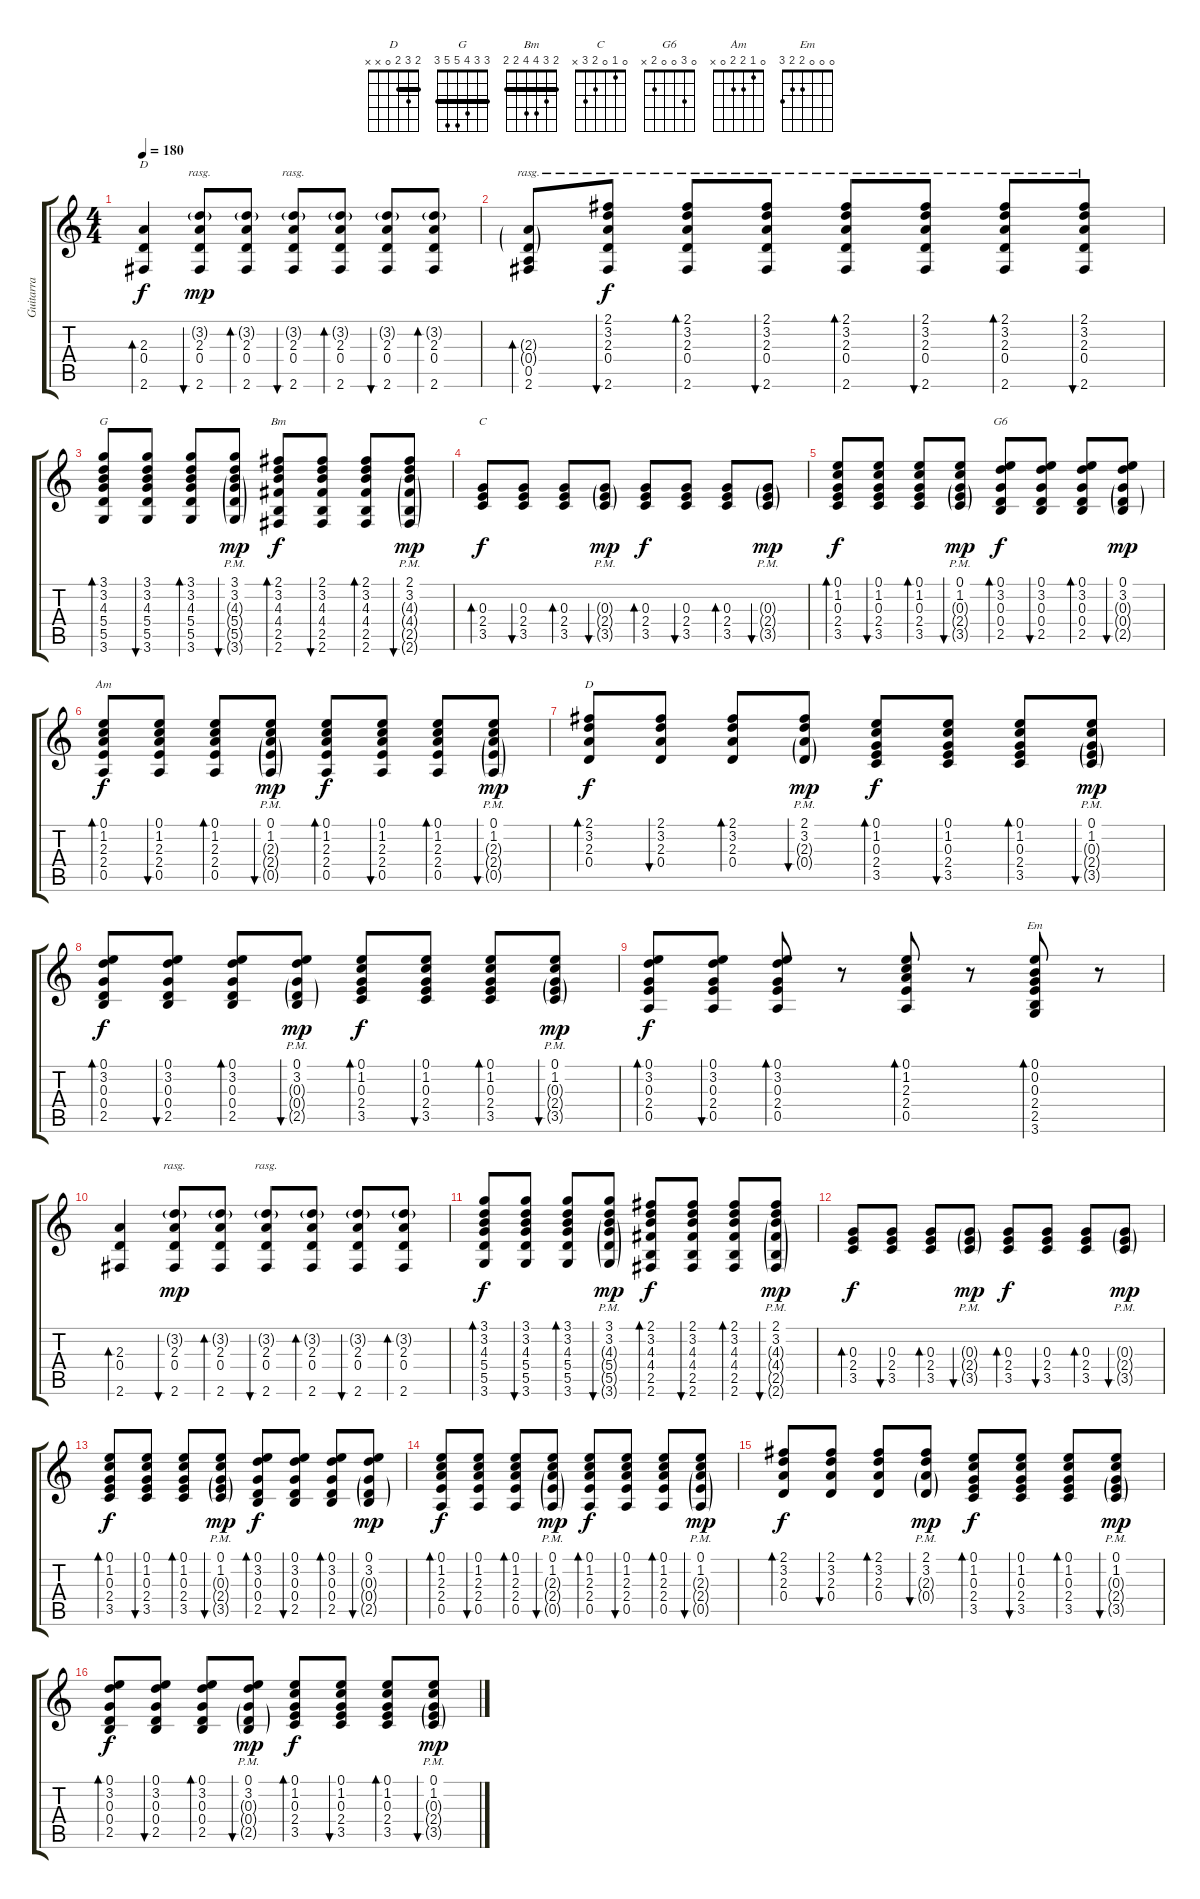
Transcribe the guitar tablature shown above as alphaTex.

\track ("Guitarra" "Guitarra") {instrument acousticguitarnylon}
\staff {score tabs}
\tuning (E4 B3 G3 D3 A2 E2) {hide}
\chord ("D" 2 3 2 0 0 2) {barre 2}
\chord ("G" 3 3 4 5 5 3) {barre 3}
\chord ("Bm" 2 3 4 4 2 2) {barre 2}
\chord ("C" 0 1 0 2 3 x)
\chord ("G6" 0 3 0 0 2 x)
\chord ("Am" 0 1 2 2 0 x)
\chord ("D" 2 3 2 0 x x) {barre 2}
\chord ("Em" 0 0 0 2 2 3)
\ts (4 4)
\tempo 180
\clef g2
\ks c
(2.3 0.4 2.6).4{bd 60 ch "D" dy f} (3.2{g} 2.3 0.4 2.6).8{bu 30 rasg ii dy mp} (3.2{g} 2.3 0.4 2.6).8{bd 60} (3.2{g} 2.3 0.4 2.6).8{bu 30 rasg ii} (3.2{g} 2.3 0.4 2.6).8{bd 60} (3.2{g} 2.3 0.4 2.6).8{bu 30} (3.2{g} 2.3 0.4 2.6).8{bd 60} |
(2.3{g} 0.4{g} 0.5 2.6).8{bd 30 rasg ii} (2.1 3.2 2.3 0.4 2.6).8{bu 30 rasg ii dy f} (2.1 3.2 2.3 0.4 2.6).8{bd 30 rasg ii} (2.1 3.2 2.3 0.4 2.6).8{bu 30 rasg ii} (2.1 3.2 2.3 0.4 2.6).8{bd 30 rasg ii} (2.1 3.2 2.3 0.4 2.6).8{bu 30 rasg ii} (2.1 3.2 2.3 0.4 2.6).8{bd 30 rasg ii} (2.1 3.2 2.3 0.4 2.6).8{bu 30 rasg ii} |
(3.1 3.2 4.3 5.4 5.5 3.6).8{bd 60 ch "G"} (3.1 3.2 4.3 5.4 5.5 3.6).8{bu 30} (3.1 3.2 4.3 5.4 5.5 3.6).8{bd 60} (3.1 3.2 4.3{g} 5.4{g} 5.5{g} 3.6{g pm}).8{bu 30 dy mp} (2.1 3.2 4.3 4.4 2.5 2.6).8{bd 60 ch "Bm" dy f} (2.1 3.2 4.3 4.4 2.5 2.6).8{bu 30} (2.1 3.2 4.3 4.4 2.5 2.6).8{bd 60} (2.1 3.2 4.3{g} 4.4{g} 2.5{g} 2.6{g pm}).8{bu 30 dy mp} |
(0.3 2.4 3.5).8{bd 60 ch "C" dy f} (0.3 2.4 3.5).8{bu 30} (0.3 2.4 3.5).8{bd 60} (0.3{g} 2.4{g} 3.5{g pm}).8{bu 30 dy mp} (0.3 2.4 3.5).8{bd 60 dy f} (0.3 2.4 3.5).8{bu 30} (0.3 2.4 3.5).8{bd 60} (0.3{g} 2.4{g} 3.5{g pm}).8{bu 30 dy mp} |
(0.1 1.2 0.3 2.4 3.5).8{bd 60 dy f} (0.1 1.2 0.3 2.4 3.5).8{bu 30} (0.1 1.2 0.3 2.4 3.5).8{bd 60} (0.1 1.2 0.3{g} 2.4{g} 3.5{g pm}).8{bu 30 dy mp} (0.1 3.2 0.3 0.4 2.5).8{bd 60 ch "G6" dy f} (0.1 3.2 0.3 0.4 2.5).8{bu 30} (0.1 3.2 0.3 0.4 2.5).8{bd 60} (0.1 3.2 0.3{g} 0.4{g} 2.5{g}).8{bu 30 dy mp} |
(0.1 1.2 2.3 2.4 0.5).8{bd 60 ch "Am" dy f} (0.1 1.2 2.3 2.4 0.5).8{bu 60} (0.1 1.2 2.3 2.4 0.5).8{bd 60} (0.1 1.2 2.3{g} 2.4{g} 0.5{g pm}).8{bu 60 dy mp} (0.1 1.2 2.3 2.4 0.5).8{bd 60 dy f} (0.1 1.2 2.3 2.4 0.5).8{bu 60} (0.1 1.2 2.3 2.4 0.5).8{bd 60} (0.1 1.2 2.3{g} 2.4{g} 0.5{g pm}).8{bu 60 dy mp} |
(2.1 3.2 2.3 0.4).8{bd 60 ch "D" dy f} (2.1 3.2 2.3 0.4).8{bu 60} (2.1 3.2 2.3 0.4).8{bd 60} (2.1 3.2 2.3{g} 0.4{g pm}).8{bu 60 dy mp} (0.1 1.2 0.3 2.4 3.5).8{bd 60 dy f} (0.1 1.2 0.3 2.4 3.5).8{bu 60} (0.1 1.2 0.3 2.4 3.5).8{bd 60} (0.1 1.2 0.3{g} 2.4{g} 3.5{g pm}).8{bu 60 dy mp} |
(0.1 3.2 0.3 0.4 2.5).8{bd 60 dy f} (0.1 3.2 0.3 0.4 2.5).8{bu 60} (0.1 3.2 0.3 0.4 2.5).8{bd 60} (0.1 3.2 0.3{g} 0.4{g pm} 2.5{g}).8{bu 60 dy mp} (0.1 1.2 0.3 2.4 3.5).8{bd 60 dy f} (0.1 1.2 0.3 2.4 3.5).8{bu 60} (0.1 1.2 0.3 2.4 3.5).8{bd 60} (0.1 1.2 0.3{g} 2.4{g} 3.5{g pm}).8{bu 60 dy mp} |
(0.1 3.2 0.3 2.4 0.5).8{bd 60 dy f} (0.1 3.2 0.3 2.4 0.5).8{bu 30} (0.1 3.2 0.3 2.4 0.5).8{bd 60} r.8 (0.1 1.2 2.3 2.4 0.5).8{bd 60} r.8 (0.1 0.2 0.3 2.4 2.5 3.6).8{bd 60 ch "Em"} r.8 |
(2.3 0.4 2.6).4{bd 60} (3.2{g} 2.3 0.4 2.6).8{bu 30 rasg ii dy mp} (3.2{g} 2.3 0.4 2.6).8{bd 60} (3.2{g} 2.3 0.4 2.6).8{bu 30 rasg ii} (3.2{g} 2.3 0.4 2.6).8{bd 60} (3.2{g} 2.3 0.4 2.6).8{bu 30} (3.2{g} 2.3 0.4 2.6).8{bd 60} |
(3.1 3.2 4.3 5.4 5.5 3.6).8{bd 60 dy f} (3.1 3.2 4.3 5.4 5.5 3.6).8{bu 30} (3.1 3.2 4.3 5.4 5.5 3.6).8{bd 60} (3.1 3.2 4.3{g} 5.4{g} 5.5{g} 3.6{g pm}).8{bu 30 dy mp} (2.1 3.2 4.3 4.4 2.5 2.6).8{bd 60 dy f} (2.1 3.2 4.3 4.4 2.5 2.6).8{bu 30} (2.1 3.2 4.3 4.4 2.5 2.6).8{bd 60} (2.1 3.2 4.3{g} 4.4{g} 2.5{g} 2.6{g pm}).8{bu 30 dy mp} |
(0.3 2.4 3.5).8{bd 60 dy f} (0.3 2.4 3.5).8{bu 30} (0.3 2.4 3.5).8{bd 60} (0.3{g} 2.4{g} 3.5{g pm}).8{bu 30 dy mp} (0.3 2.4 3.5).8{bd 60 dy f} (0.3 2.4 3.5).8{bu 30} (0.3 2.4 3.5).8{bd 60} (0.3{g} 2.4{g} 3.5{g pm}).8{bu 30 dy mp} |
(0.1 1.2 0.3 2.4 3.5).8{bd 60 dy f} (0.1 1.2 0.3 2.4 3.5).8{bu 30} (0.1 1.2 0.3 2.4 3.5).8{bd 60} (0.1 1.2 0.3{g} 2.4{g} 3.5{g pm}).8{bu 30 dy mp} (0.1 3.2 0.3 0.4 2.5).8{bd 60 dy f} (0.1 3.2 0.3 0.4 2.5).8{bu 30} (0.1 3.2 0.3 0.4 2.5).8{bd 60} (0.1 3.2 0.3{g} 0.4{g} 2.5{g}).8{bu 30 dy mp} |
(0.1 1.2 2.3 2.4 0.5).8{bd 60 dy f} (0.1 1.2 2.3 2.4 0.5).8{bu 60} (0.1 1.2 2.3 2.4 0.5).8{bd 60} (0.1 1.2 2.3{g} 2.4{g} 0.5{g pm}).8{bu 60 dy mp} (0.1 1.2 2.3 2.4 0.5).8{bd 60 dy f} (0.1 1.2 2.3 2.4 0.5).8{bu 60} (0.1 1.2 2.3 2.4 0.5).8{bd 60} (0.1 1.2 2.3{g} 2.4{g} 0.5{g pm}).8{bu 60 dy mp} |
(2.1 3.2 2.3 0.4).8{bd 60 dy f} (2.1 3.2 2.3 0.4).8{bu 60} (2.1 3.2 2.3 0.4).8{bd 60} (2.1 3.2 2.3{g} 0.4{g pm}).8{bu 60 dy mp} (0.1 1.2 0.3 2.4 3.5).8{bd 60 dy f} (0.1 1.2 0.3 2.4 3.5).8{bu 60} (0.1 1.2 0.3 2.4 3.5).8{bd 60} (0.1 1.2 0.3{g} 2.4{g} 3.5{g pm}).8{bu 60 dy mp} |
(0.1 3.2 0.3 0.4 2.5).8{bd 60 dy f} (0.1 3.2 0.3 0.4 2.5).8{bu 60} (0.1 3.2 0.3 0.4 2.5).8{bd 60} (0.1 3.2 0.3{g} 0.4{g pm} 2.5{g}).8{bu 60 dy mp} (0.1 1.2 0.3 2.4 3.5).8{bd 60 dy f} (0.1 1.2 0.3 2.4 3.5).8{bu 60} (0.1 1.2 0.3 2.4 3.5).8{bd 60} (0.1 1.2 0.3{g} 2.4{g} 3.5{g pm}).8{bu 60 dy mp}
